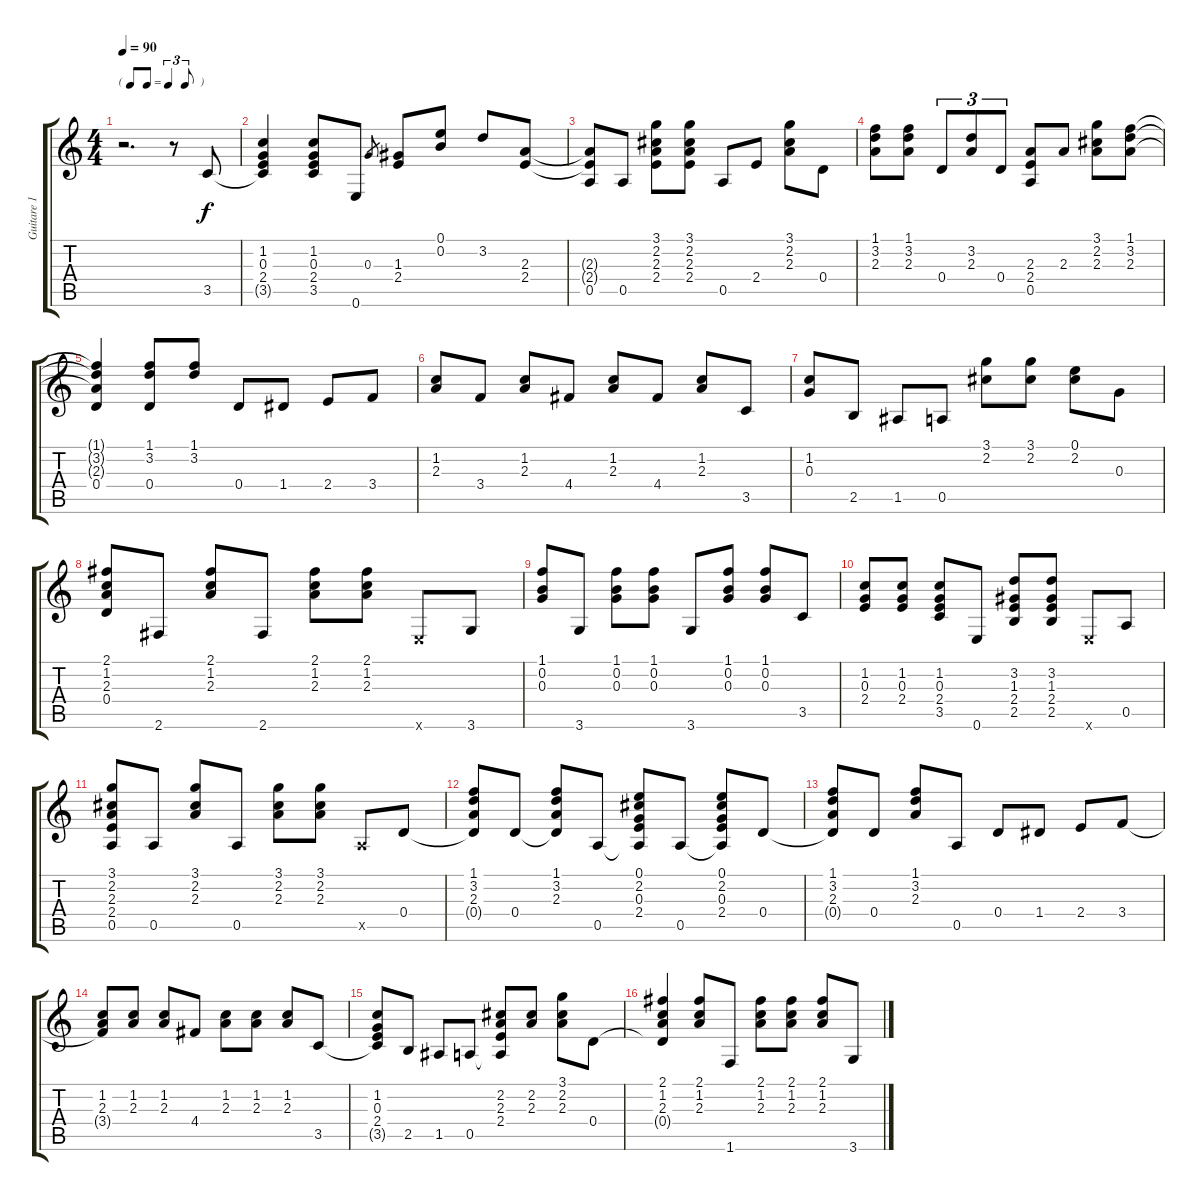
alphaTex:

\track ("Guitare 1" "Guitare 1") {instrument acousticguitarsteel}
\staff {score tabs}
\tuning (E4 B3 G3 D3 A2 E2) {hide}
\ts (4 4)
\tf triplet8th
\tempo 90
\clef g2
\ks c
r.2{d dy f instrument acousticguitarsteel} r.8 3.5.8 |
(1.2 0.3 2.4 3.5{t}).4 (1.2 0.3 2.4 3.5).8 0.6.8 0.3.8{gr} (1.3 2.4).8 (0.1 0.2).8 3.2.8 (2.3 2.4).8 |
(2.3{t} 2.4{t} 0.5).8 0.5.8 (3.1 2.2 2.3 2.4).8 (3.1 2.2 2.3 2.4).8 0.5.8 2.4.8 (3.1 2.2 2.3).8 0.4.8 |
(1.1 3.2 2.3).8 (1.1 3.2 2.3).8 0.4.8{tu (3 2)} (3.2 2.3).8{tu (3 2)} 0.4.8{tu (3 2)} (2.3 2.4 0.5).8 2.3.8 (3.1 2.2 2.3).8 (1.1 3.2 2.3).8 |
(1.1{t} 3.2{t} 2.3{t} 0.4).4 (1.1 3.2 0.4).8 (1.1 3.2).8 0.4.8 1.4.8 2.4.8 3.4.8 |
(1.2 2.3).8 3.4.8 (1.2 2.3).8 4.4.8 (1.2 2.3).8 4.4.8 (1.2 2.3).8 3.5.8 |
(1.2 0.3).8 2.5.8 1.5.8 0.5.8 (3.1 2.2).8 (3.1 2.2).8 (0.1 2.2).8 0.3.8 |
(2.1 1.2 2.3 0.4).8 2.6.8 (2.1 1.2 2.3).8 2.6.8 (2.1 1.2 2.3).8 (2.1 1.2 2.3).8 0.6{x}.8 3.6.8 |
(1.1 0.2 0.3).8 3.6.8 (1.1 0.2 0.3).8 (1.1 0.2 0.3).8 3.6.8 (1.1 0.2 0.3).8 (1.1 0.2 0.3).8 3.5.8 |
(1.2 0.3 2.4).8 (1.2 0.3 2.4).8 (1.2 0.3 2.4 3.5).8 0.6.8 (3.2 1.3 2.4 2.5).8 (3.2 1.3 2.4 2.5).8 0.6{x}.8 0.5.8 |
(3.1 2.2 2.3 2.4 0.5).8 0.5.8 (3.1 2.2 2.3).8 0.5.8 (3.1 2.2 2.3).8 (3.1 2.2 2.3).8 0.5{x}.8 0.4.8 |
(1.1 3.2 2.3 0.4{t}).8 0.4.8 (1.1 3.2 2.3 0.4{t}).8 0.5.8 (0.1 2.2 0.3 2.4 0.5{t}).8 0.5.8 (0.1 2.2 0.3 2.4 0.5{t}).8 0.4.8 |
(1.1 3.2 2.3 0.4{t}).8 0.4.8 (1.1 3.2 2.3).8 0.5.8 0.4.8 1.4.8 2.4.8 3.4.8 |
(1.2 2.3 3.4{t}).8 (1.2 2.3).8 (1.2 2.3).8 4.4.8 (1.2 2.3).8 (1.2 2.3).8 (1.2 2.3).8 3.5.8 |
(1.2 0.3 2.4 3.5{t}).8 2.5.8 1.5.8 0.5.8 (2.2 2.3 2.4 0.5{t}).8 (2.2 2.3).8 (3.1 2.2 2.3).8 0.4.8 |
(2.1 1.2 2.3 0.4{t}).4 (2.1 1.2 2.3).8 1.6.8 (2.1 1.2 2.3).8 (2.1 1.2 2.3).8 (2.1 1.2 2.3).8 3.6.8
